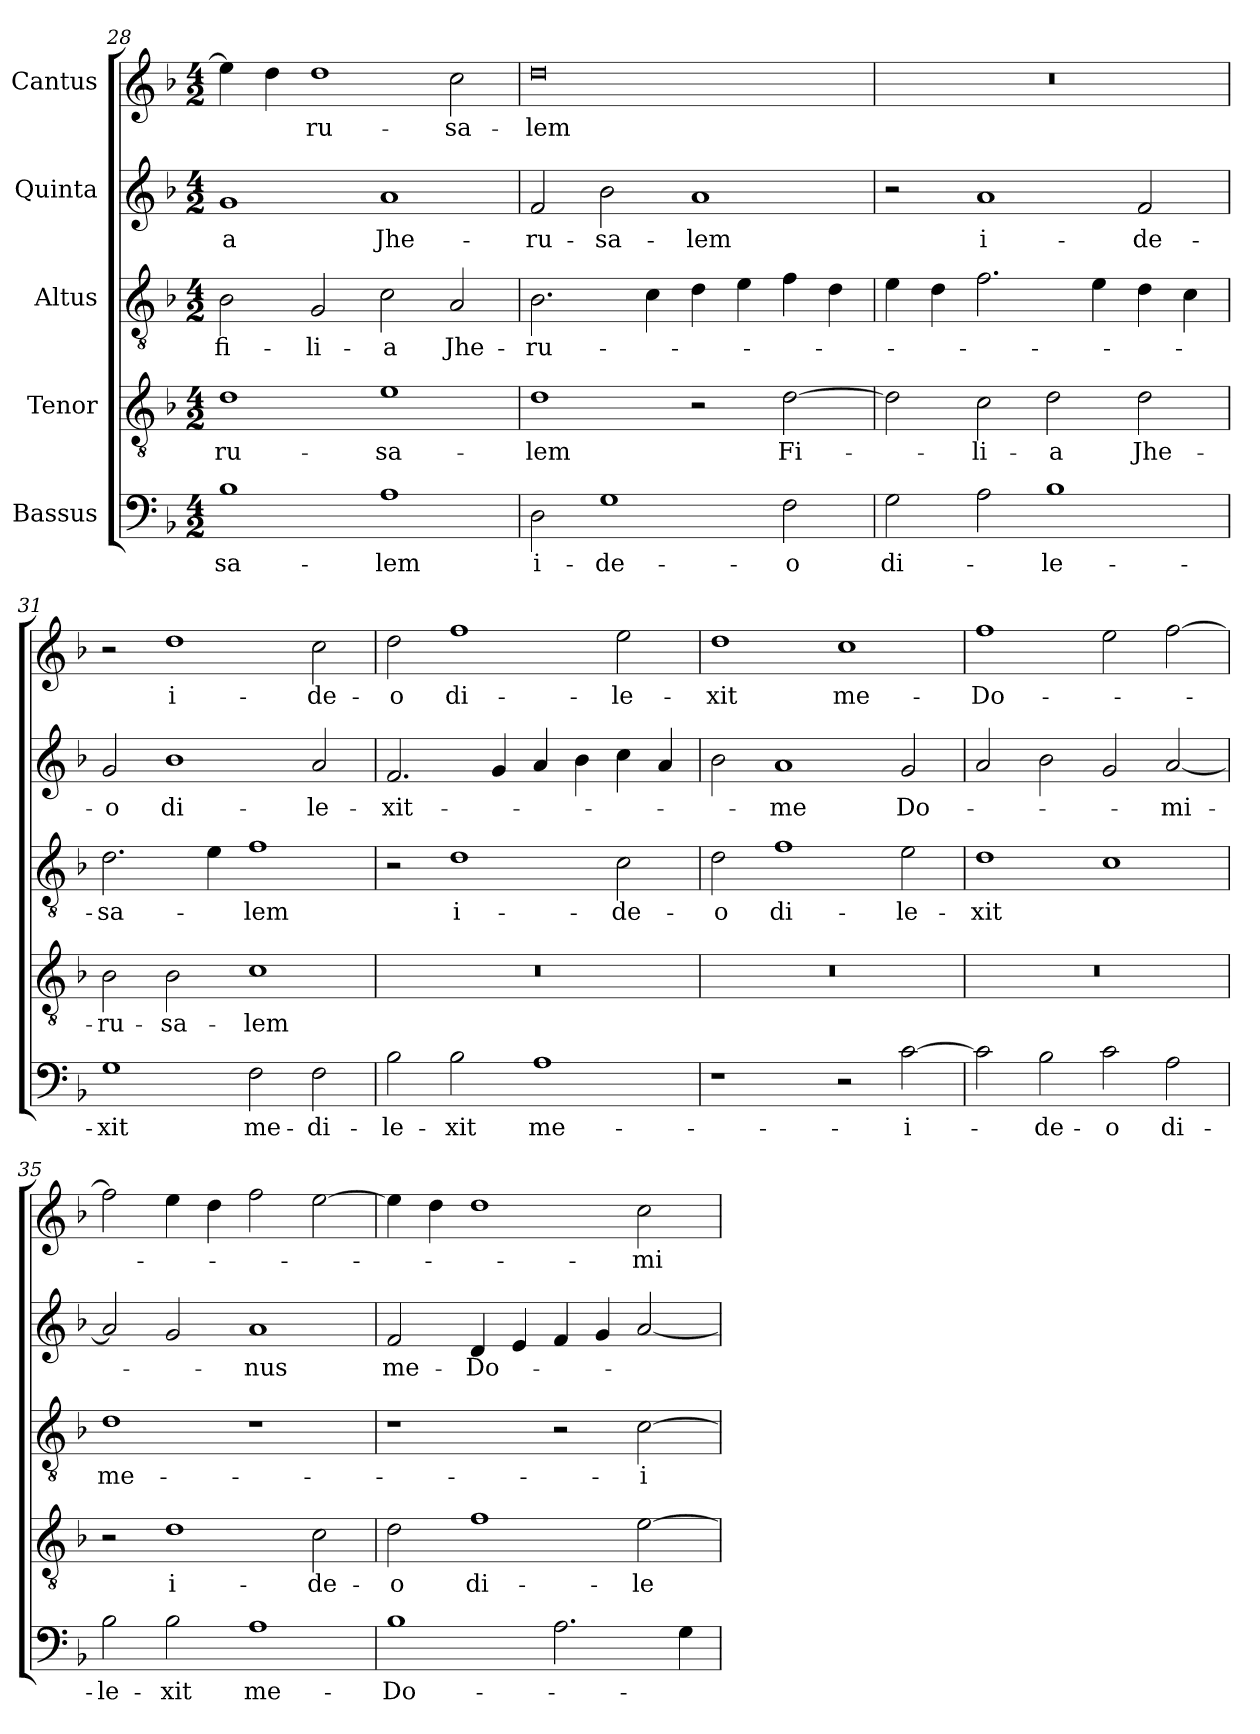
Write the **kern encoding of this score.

**kern	**text	**kern	**text	**kern	**text	**kern	**text	**kern	**text
*part5	*part5	*part4	*part4	*part3	*part3	*part2	*part2	*part1	*part1
*staff5	*staff5	*staff4	*staff4	*staff3	*staff3	*staff2	*staff2	*staff1	*staff1
*I"Bassus	*	*I"Tenor	*	*I"Altus	*	*I"Quinta	*	*I"Cantus	*
*clefF4	*	*clefGv2	*	*clefGv2	*	*clefG2	*	*clefG2	*
*k[b-]	*	*k[b-]	*	*k[b-]	*	*k[b-]	*	*k[b-]	*
*M4/2	*	*M4/2	*	*M4/2	*	*M4/2	*	*M4/2	*
=28	=28	=28	=28	=28	=28	=28	=28	=28	=28
1B-\	-sa-	1d\	-ru-	2B-\	fi-	1g/	-a	4ee\]	.
.	.	.	.	.	.	.	.	4dd\	.
.	.	.	.	2G/	-li-	.	.	1dd\	-ru-
1A\	-lem	1e\	-sa-	2c\	-a	1a/	Jhe-	.	.
.	.	.	.	2A/	Jhe-	.	.	2cc\	-sa-
=29	=29	=29	=29	=29	=29	=29	=29	=29	=29
2D\	i-	1d\	-lem	2.B-\	-ru-	2f/	-ru-	0dd\	-lem
1G\	-de-	.	.	.	.	2b-\	-sa-	.	.
.	.	.	.	4c\	.	.	.	.	.
.	.	2r	.	4d\	.	1a/	-lem	.	.
.	.	.	.	4e\	.	.	.	.	.
2F\	-o	[2d\	Fi-	4f\	.	.	.	.	.
.	.	.	.	4d\	.	.	.	.	.
=30	=30	=30	=30	=30	=30	=30	=30	=30	=30
2G\	di-	2d\]	.	4e\	.	2r	.	0r	.
.	.	.	.	4d\	.	.	.	.	.
2A\	.	2c\	li-	2.f\	.	1a/	i-	.	.
1B-\	-le-	2d\	-a	.	.	.	.	.	.
.	.	.	.	4e\	.	.	.	.	.
.	.	2d\	Jhe-	4d\	.	2f/	-de-	.	.
.	.	.	.	4c\	.	.	.	.	.
=31	=31	=31	=31	=31	=31	=31	=31	=31	=31
1G\	-xit	2B-\	-ru-	2.d\	-sa-	2g/	-o	2r	.
.	.	2B-\	-sa-	.	.	1b-\	di-	1dd\	i-
.	.	.	.	4e\	.	.	.	.	.
2F\	me-	1c\	-lem	1f\	-lem	.	.	.	.
2F\	di-	.	.	.	.	2a/	-le-	2cc\	-de-
=32	=32	=32	=32	=32	=32	=32	=32	=32	=32
2B-\	-le-	0r	.	2r	.	2.f/	-xit-	2dd\	-o
2B-\	-xit	.	.	1d\	i-	.	.	1ff\	di-
.	.	.	.	.	.	4g/	.	.	.
1A\	me-	.	.	.	.	4a/	.	.	.
.	.	.	.	.	.	4b-\	.	.	.
.	.	.	.	2c\	-de-	4cc\	.	2ee\	-le-
.	.	.	.	.	.	4a/	.	.	.
=33	=33	=33	=33	=33	=33	=33	=33	=33	=33
1r	.	0r	.	2d\	-o	2b-\	.	1dd\	-xit
.	.	.	.	1f\	di-	1a/	-me	.	.
2r	.	.	.	.	.	.	.	1cc\	me-
[2c\	i-	.	.	2e\	-le-	2g/	Do-	.	.
=34	=34	=34	=34	=34	=34	=34	=34	=34	=34
2c\]	.	0r	.	1d\	-xit	2a/	.	1ff\	Do-
2B-\	-de-	.	.	.	.	2b-\	.	.	.
2c\	-o	.	.	1c\	.	2g/	.	2ee\	.
2A\	di-	.	.	.	.	[2a/	-mi-	[2ff\	.
=35	=35	=35	=35	=35	=35	=35	=35	=35	=35
2B-\	-le-	2r	.	1d\	me-	2a/]	.	2ff\]	.
2B-\	-xit	1d\	i-	.	.	2g/	.	4ee\	.
.	.	.	.	.	.	.	.	4dd\	.
1A\	me-	.	.	1r	.	1a/	-nus	2ff\	.
.	.	2c\	-de-	.	.	.	.	[2ee\	.
=36	=36	=36	=36	=36	=36	=36	=36	=36	=36
1B-\	Do-	2d\	-o	1r	.	2f/	me-	4ee\]	.
.	.	.	.	.	.	.	.	4dd\	.
.	.	1f\	di-	.	.	4d/	-Do-	1dd\	.
.	.	.	.	.	.	4e/	.	.	.
2.A\	.	.	.	2r	.	4f/	.	.	.
.	.	.	.	.	.	4g/	.	.	.
.	.	[2e\	-le-	[2c\	i-	[2a/	.	2cc\	-mi-
4G\	.	.	.	.	.	.	.	.	.
=	=	=	=	=	=	=	=	=	=
*-	*-	*-	*-	*-	*-	*-	*-	*-	*-
